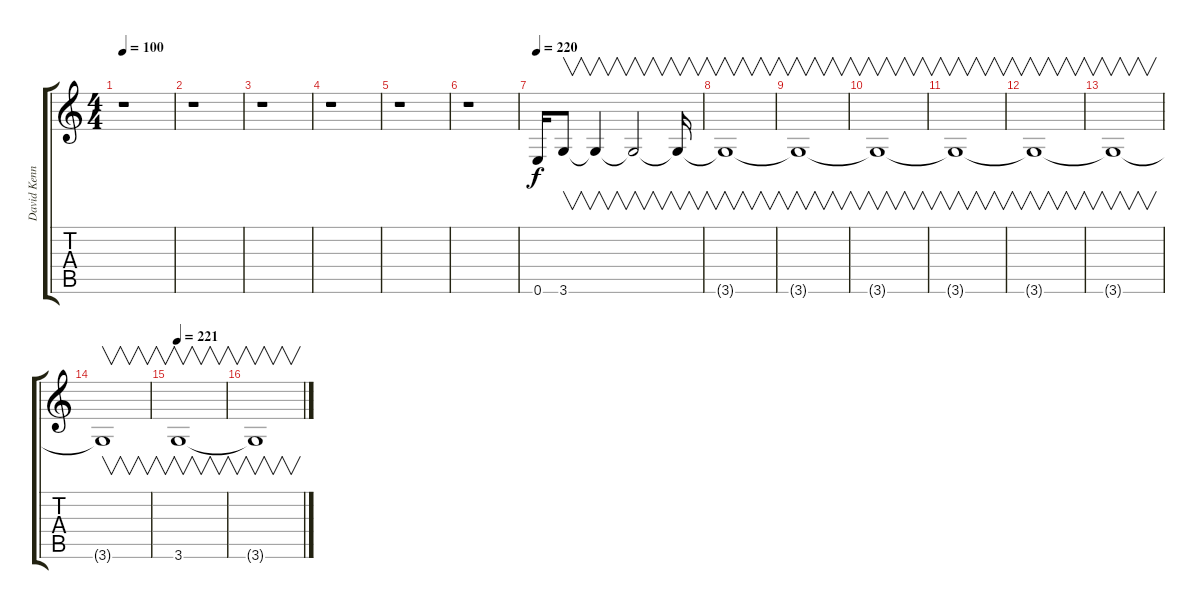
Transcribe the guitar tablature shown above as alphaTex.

\track ("David Kennedy " "David Kenn") {instrument distortionguitar}
\staff {score tabs}
\tuning (E4 B3 G3 D3 A2 E2) {hide}
\ts (4 4)
\tempo 100
\clef g2
\ks c
r.1{dy f instrument distortionguitar} |
r.1 |
r.1 |
r.1 |
r.1 |
r.1 |
\tempo 220
0.6.16{volume 16 instrument distortionguitar} 3.6.8{v} 3.6{t}.4{v} 3.6{t}.2{v} 3.6{t}.16{v} |
3.6{t}.1{v} |
3.6{t}.1{v} |
3.6{t}.1{v} |
3.6{t}.1{v volume 10} |
3.6{t}.1{v} |
3.6{t}.1{v} |
3.6{t}.1{v} |
\tempo 221
3.6.1{v} |
3.6{t}.1{v}
